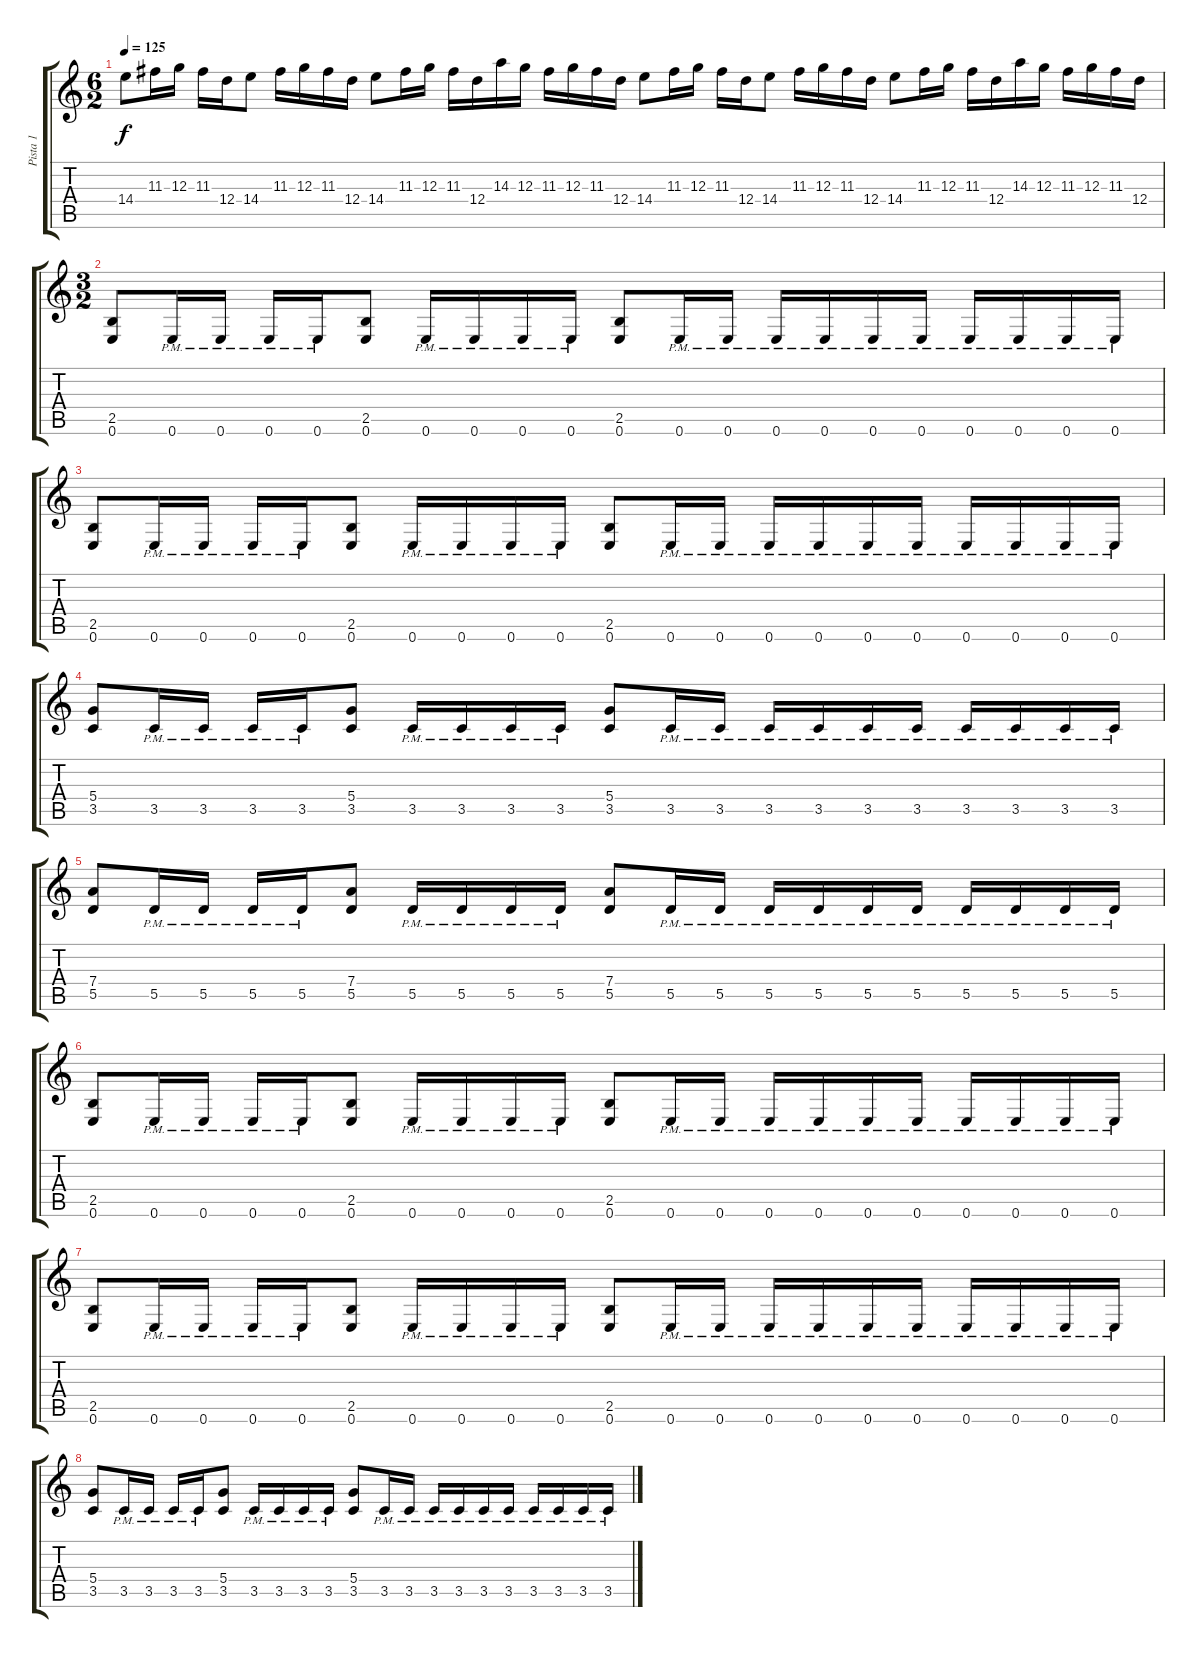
\track ("Pista 1" "Pista 1") {instrument overdrivenguitar}
\staff {score tabs}
\tuning (E4 B3 G3 D3 A2 E2) {hide}
\ts (6 2)
\tempo 125
\clef g2
\ks c
14.4.8{dy f} 11.3.16 12.3.16 11.3.16 12.4.16 14.4.8 11.3.16 12.3.16 11.3.16 12.4.16 14.4.8 11.3.16 12.3.16 11.3.16 12.4.16 14.3.16 12.3.16 11.3.16 12.3.16 11.3.16 12.4.16 14.4.8 11.3.16 12.3.16 11.3.16 12.4.16 14.4.8 11.3.16 12.3.16 11.3.16 12.4.16 14.4.8 11.3.16 12.3.16 11.3.16 12.4.16 14.3.16 12.3.16 11.3.16 12.3.16 11.3.16 12.4.16 |
\ts (3 2)
(2.5 0.6).8 0.6{pm}.16 0.6{pm}.16 0.6{pm}.16 0.6{pm}.16 (2.5 0.6).8 0.6{pm}.16 0.6{pm}.16 0.6{pm}.16 0.6{pm}.16 (2.5 0.6).8 0.6{pm}.16 0.6{pm}.16 0.6{pm}.16 0.6{pm}.16 0.6{pm}.16 0.6{pm}.16 0.6{pm}.16 0.6{pm}.16 0.6{pm}.16 0.6{pm}.16 |
(2.5 0.6).8 0.6{pm}.16 0.6{pm}.16 0.6{pm}.16 0.6{pm}.16 (2.5 0.6).8 0.6{pm}.16 0.6{pm}.16 0.6{pm}.16 0.6{pm}.16 (2.5 0.6).8 0.6{pm}.16 0.6{pm}.16 0.6{pm}.16 0.6{pm}.16 0.6{pm}.16 0.6{pm}.16 0.6{pm}.16 0.6{pm}.16 0.6{pm}.16 0.6{pm}.16 |
(5.4 3.5).8 3.5{pm}.16 3.5{pm}.16 3.5{pm}.16 3.5{pm}.16 (5.4 3.5).8 3.5{pm}.16 3.5{pm}.16 3.5{pm}.16 3.5{pm}.16 (5.4 3.5).8 3.5{pm}.16 3.5{pm}.16 3.5{pm}.16 3.5{pm}.16 3.5{pm}.16 3.5{pm}.16 3.5{pm}.16 3.5{pm}.16 3.5{pm}.16 3.5{pm}.16 |
(7.4 5.5).8 5.5{pm}.16 5.5{pm}.16 5.5{pm}.16 5.5{pm}.16 (7.4 5.5).8 5.5{pm}.16 5.5{pm}.16 5.5{pm}.16 5.5{pm}.16 (7.4 5.5).8 5.5{pm}.16 5.5{pm}.16 5.5{pm}.16 5.5{pm}.16 5.5{pm}.16 5.5{pm}.16 5.5{pm}.16 5.5{pm}.16 5.5{pm}.16 5.5{pm}.16 |
(2.5 0.6).8 0.6{pm}.16 0.6{pm}.16 0.6{pm}.16 0.6{pm}.16 (2.5 0.6).8 0.6{pm}.16 0.6{pm}.16 0.6{pm}.16 0.6{pm}.16 (2.5 0.6).8 0.6{pm}.16 0.6{pm}.16 0.6{pm}.16 0.6{pm}.16 0.6{pm}.16 0.6{pm}.16 0.6{pm}.16 0.6{pm}.16 0.6{pm}.16 0.6{pm}.16 |
(2.5 0.6).8 0.6{pm}.16 0.6{pm}.16 0.6{pm}.16 0.6{pm}.16 (2.5 0.6).8 0.6{pm}.16 0.6{pm}.16 0.6{pm}.16 0.6{pm}.16 (2.5 0.6).8 0.6{pm}.16 0.6{pm}.16 0.6{pm}.16 0.6{pm}.16 0.6{pm}.16 0.6{pm}.16 0.6{pm}.16 0.6{pm}.16 0.6{pm}.16 0.6{pm}.16 |
(5.4 3.5).8 3.5{pm}.16 3.5{pm}.16 3.5{pm}.16 3.5{pm}.16 (5.4 3.5).8 3.5{pm}.16 3.5{pm}.16 3.5{pm}.16 3.5{pm}.16 (5.4 3.5).8 3.5{pm}.16 3.5{pm}.16 3.5{pm}.16 3.5{pm}.16 3.5{pm}.16 3.5{pm}.16 3.5{pm}.16 3.5{pm}.16 3.5{pm}.16 3.5{pm}.16
